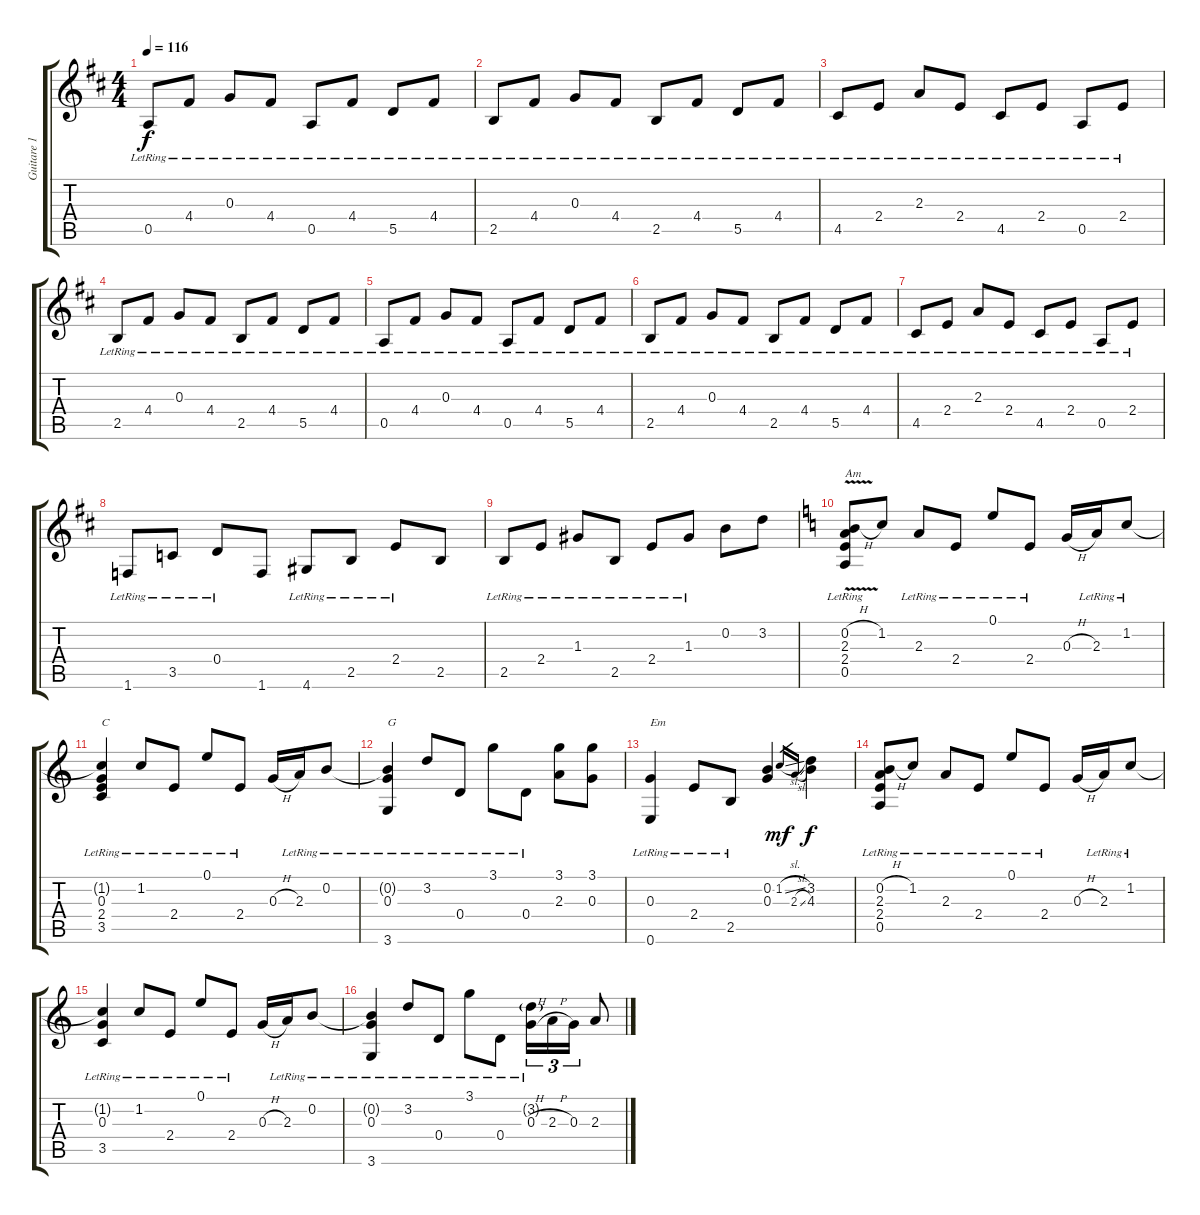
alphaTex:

\track ("Guitare 1 " "Guitare 1 ") {instrument acousticguitarsteel}
\staff {score tabs}
\tuning (E4 B3 G3 D3 A2 E2) {hide}
\ts (4 4)
\tempo 116
\clef g2
\ks d
0.5{lr}.8{dy f} 4.4{lr}.8 0.3{lr}.8 4.4{lr}.8 0.5{lr}.8 4.4{lr}.8 5.5{lr}.8 4.4{lr}.8 |
2.5{lr}.8 4.4{lr}.8 0.3{lr}.8 4.4{lr}.8 2.5{lr}.8 4.4{lr}.8 5.5{lr}.8 4.4{lr}.8 |
4.5{lr}.8 2.4{lr}.8 2.3{lr}.8 2.4{lr}.8 4.5{lr}.8 2.4{lr}.8 0.5{lr}.8 2.4{lr}.8 |
2.5{lr}.8 4.4{lr}.8 0.3{lr}.8 4.4{lr}.8 2.5{lr}.8 4.4{lr}.8 5.5{lr}.8 4.4{lr}.8 |
0.5{lr}.8 4.4{lr}.8 0.3{lr}.8 4.4{lr}.8 0.5{lr}.8 4.4{lr}.8 5.5{lr}.8 4.4{lr}.8 |
2.5{lr}.8 4.4{lr}.8 0.3{lr}.8 4.4{lr}.8 2.5{lr}.8 4.4{lr}.8 5.5{lr}.8 4.4{lr}.8 |
4.5{lr}.8 2.4{lr}.8 2.3{lr}.8 2.4{lr}.8 4.5{lr}.8 2.4{lr}.8 0.5{lr}.8 2.4{lr}.8 |
1.6{lr}.8 3.5{lr}.8 0.4{lr}.8 1.6.8 4.6{lr}.8 2.5{lr}.8 2.4{lr}.8 2.5.8 |
2.5{lr}.8 2.4{lr}.8 1.3{lr}.8 2.5{lr}.8 2.4{lr}.8 1.3{lr}.8 0.2.8 3.2.8 |
\ks c
(0.2{h} 2.3{v lr} 2.4{v lr} 0.5{lr}).8{txt "Am"} 1.2.8 2.3{lr}.8 2.4{lr}.8 0.1{lr}.8 2.4{lr}.8 0.3{h}.16 2.3{lr}.16 1.2{lr}.8 |
(1.2{t} 0.3{lr} 2.4 3.5{lr}).4{txt "C"} 1.2{lr}.8 2.4{lr}.8 0.1{lr}.8 2.4{lr}.8 0.3{h}.16 2.3{lr}.16 0.2{lr}.8 |
(0.2{t} 0.3{lr} 3.6{lr}).4{txt "G"} 3.2{lr}.8 0.4{lr}.8 3.1{lr}.8 0.4{lr}.8 (3.1 2.3).8 (3.1 0.3).8 |
(0.3{lr} 0.6{lr}).4{txt "Em"} 2.4{lr}.8 2.5{lr}.8 (0.2 0.3).4 1.2{sl}.16{gr dy mf} 2.3{sl}.16{gr} (3.2 4.3).4{dy f} |
(0.2{h} 2.3{lr} 2.4{lr} 0.5{lr}).8 1.2{lr}.8 2.3{lr}.8 2.4{lr}.8 0.1{lr}.8 2.4{lr}.8 0.3{h}.16 2.3{lr}.16 1.2{lr}.8 |
(1.2{t} 0.3{lr} 3.5{lr}).4 1.2{lr}.8 2.4{lr}.8 0.1{lr}.8 2.4{lr}.8 0.3{h}.16 2.3{lr}.16 0.2{lr}.8 |
(0.2{t} 0.3{lr} 3.6{lr}).4 3.2{lr}.8 0.4{lr}.8 3.1{lr}.8 0.4{lr}.8 (3.2{g lr} 0.3{h}).16{tu (3 2)} 2.3{h}.16{tu (3 2)} 0.3.16{tu (3 2)} 2.3.8
